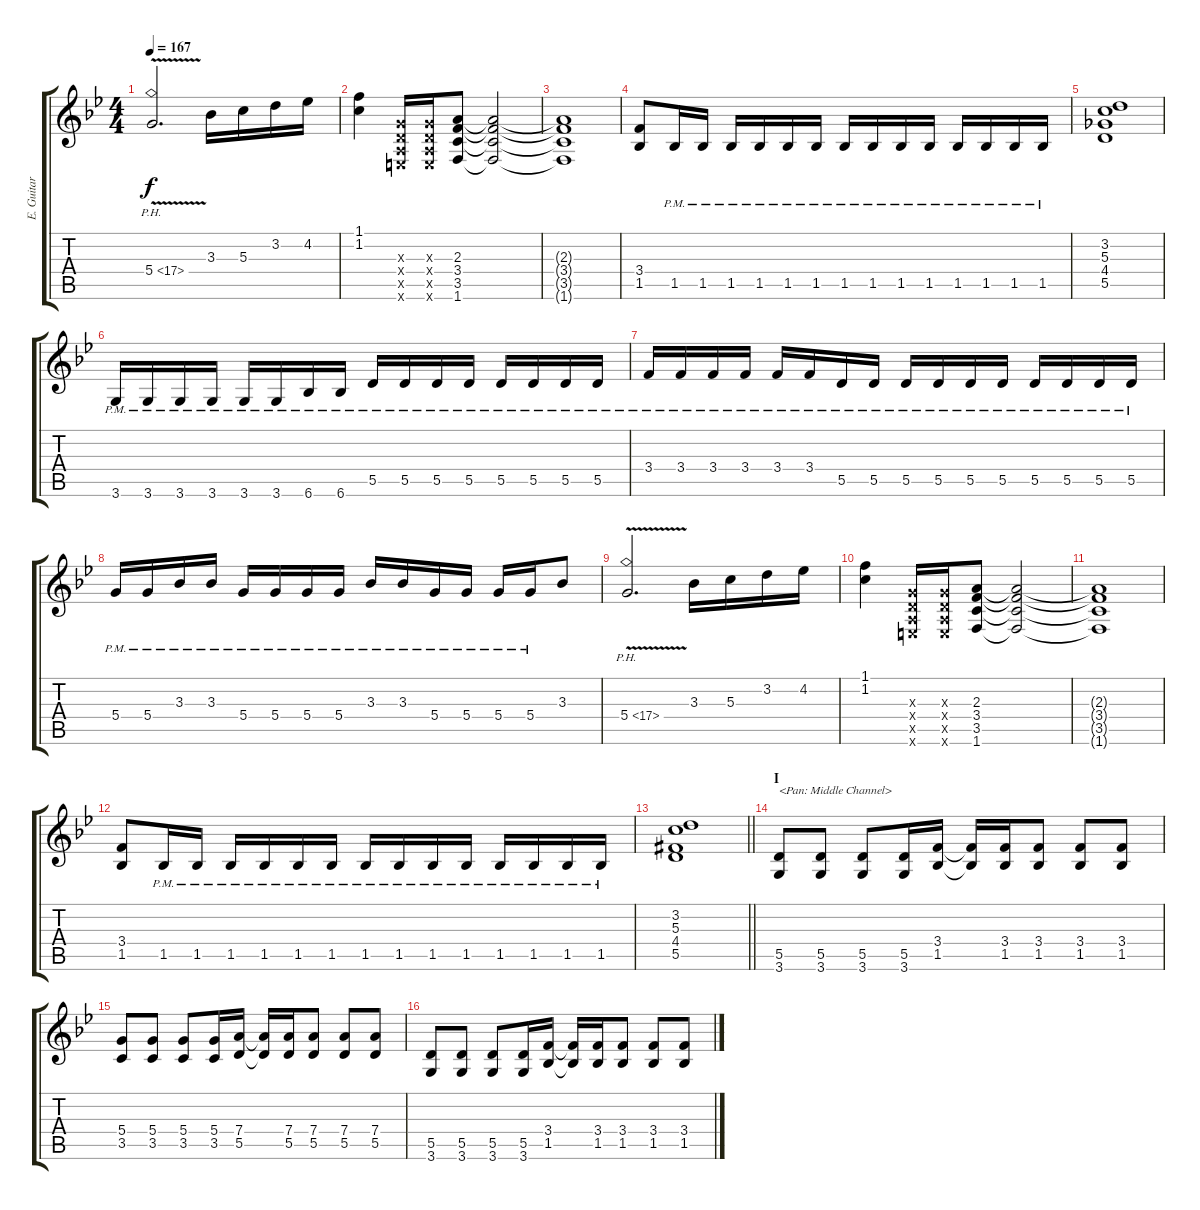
\track ("E. Guitar II" "E. Guitar ") {instrument overdrivenguitar}
\staff {score tabs}
\tuning (E4 B3 G3 D3 A2 E2) {hide}
\ts (4 4)
\tempo 167
\clef g2
\ks bb
5.4{ph 12 v}.2{d dy f} 3.3.16 5.3.16 3.2.16 4.2.16 |
(1.1 1.2).4 (0.3{x} 0.4{x} 0.5{x} 0.6{x}).16 (0.3{x} 0.4{x} 0.5{x} 0.6{x}).16 (2.3 3.4 3.5 1.6).8 (2.3{t} 3.4{t} 3.5{t} 1.6{t}).2 |
(2.3{t} 3.4{t} 3.5{t} 1.6{t}).1 |
(3.4 1.5).8 1.5{pm}.16 1.5{pm}.16 1.5{pm}.16 1.5{pm}.16 1.5{pm}.16 1.5{pm}.16 1.5{pm}.16 1.5{pm}.16 1.5{pm}.16 1.5{pm}.16 1.5{pm}.16 1.5{pm}.16 1.5{pm}.16 1.5{pm}.16 |
(3.2 5.3 4.4 5.5).1 |
3.6{pm}.16 3.6{pm}.16 3.6{pm}.16 3.6{pm}.16 3.6{pm}.16 3.6{pm}.16 6.6{pm}.16 6.6{pm}.16 5.5{pm}.16 5.5{pm}.16 5.5{pm}.16 5.5{pm}.16 5.5{pm}.16 5.5{pm}.16 5.5{pm}.16 5.5{pm}.16 |
3.4{pm}.16 3.4{pm}.16 3.4{pm}.16 3.4{pm}.16 3.4{pm}.16 3.4{pm}.16 5.5{pm}.16 5.5{pm}.16 5.5{pm}.16 5.5{pm}.16 5.5{pm}.16 5.5{pm}.16 5.5{pm}.16 5.5{pm}.16 5.5{pm}.16 5.5{pm}.16 |
5.4{pm}.16 5.4{pm}.16 3.3{pm}.16 3.3{pm}.16 5.4{pm}.16 5.4{pm}.16 5.4{pm}.16 5.4{pm}.16 3.3{pm}.16 3.3{pm}.16 5.4{pm}.16 5.4{pm}.16 5.4{pm}.16 5.4{pm}.16 3.3.8 |
5.4{ph 12 v}.2{d} 3.3.16 5.3.16 3.2.16 4.2.16 |
(1.1 1.2).4 (0.3{x} 0.4{x} 0.5{x} 0.6{x}).16 (0.3{x} 0.4{x} 0.5{x} 0.6{x}).16 (2.3 3.4 3.5 1.6).8 (2.3{t} 3.4{t} 3.5{t} 1.6{t}).2 |
(2.3{t} 3.4{t} 3.5{t} 1.6{t}).1 |
(3.4 1.5).8 1.5{pm}.16 1.5{pm}.16 1.5{pm}.16 1.5{pm}.16 1.5{pm}.16 1.5{pm}.16 1.5{pm}.16 1.5{pm}.16 1.5{pm}.16 1.5{pm}.16 1.5{pm}.16 1.5{pm}.16 1.5{pm}.16 1.5{pm}.16 |
\barLineRight lightlight
(3.2 5.3 4.4{acc #} 5.5).1 |
\section ("" "I")
(5.5 3.6).8{txt "<Pan: Middle Channel>" balance 8} (5.5 3.6).8 (5.5 3.6).8 (5.5 3.6).16 (3.4 1.5).16 (3.4{t} 1.5{t}).16 (3.4 1.5).16 (3.4 1.5).8 (3.4 1.5).8 (3.4 1.5).8 |
(5.4 3.5).8 (5.4 3.5).8 (5.4 3.5).8 (5.4 3.5).16 (7.4 5.5).16 (7.4{t} 5.5{t}).16 (7.4 5.5).16 (7.4 5.5).8 (7.4 5.5).8 (7.4 5.5).8 |
(5.5 3.6).8 (5.5 3.6).8 (5.5 3.6).8 (5.5 3.6).16 (3.4 1.5).16 (3.4{t} 1.5{t}).16 (3.4 1.5).16 (3.4 1.5).8 (3.4 1.5).8 (3.4 1.5).8
